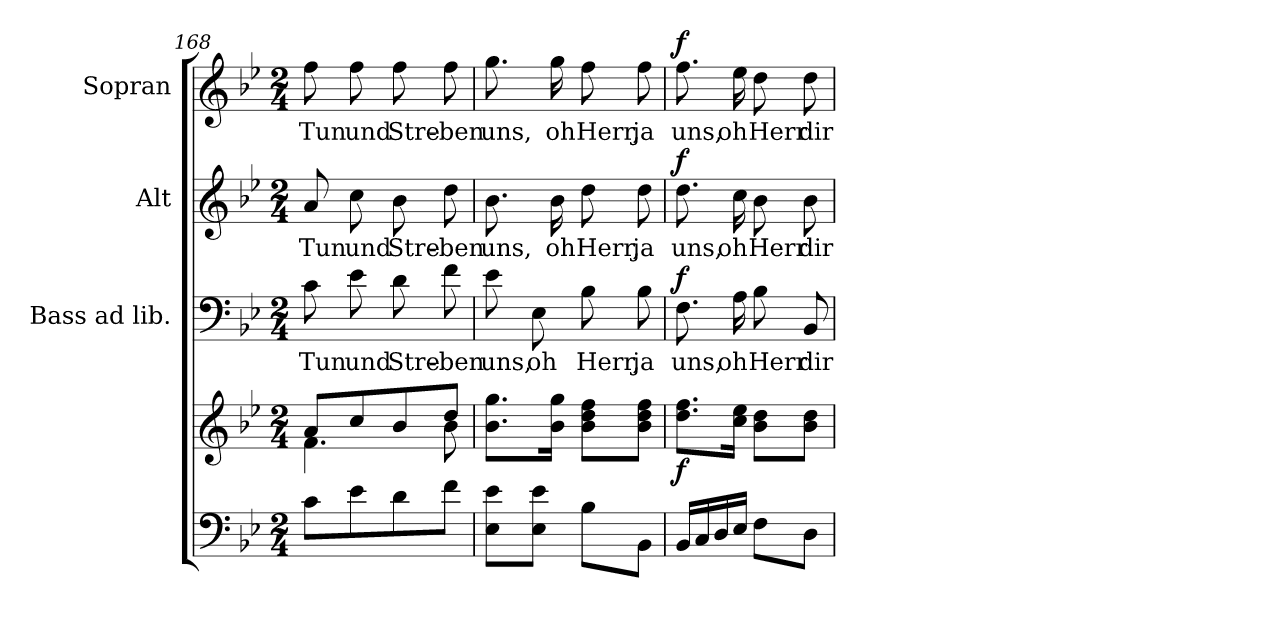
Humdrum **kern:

**kern	**kern	**dynam	**kern	**text	**dynam	**kern	**text	**dynam	**kern	**text	**dynam
*part4	*part4	*part4	*part3	*part3	*part3	*part2	*part2	*part2	*part1	*part1	*part1
*staff5	*staff4	*staff4/5	*staff3	*staff3	*staff3	*staff2	*staff2	*staff2	*staff1	*staff1	*staff1
*	*	*	*I"Bass ad lib.	*	*	*I"Alt	*	*	*I"Sopran	*	*
*	*	*	*I'B.	*	*	*I'A.	*	*	*I'S.	*	*
*clefF4	*clefG2	*	*clefF4	*	*	*clefG2	*	*	*clefG2	*	*
*k[b-e-]	*k[b-e-]	*	*k[b-e-]	*	*	*k[b-e-]	*	*	*k[b-e-]	*	*
*B-:	*B-:	*	*B-:	*	*	*B-:	*	*	*B-:	*	*
*M2/4	*M2/4	*	*M2/4	*	*	*M2/4	*	*	*M2/4	*	*
=168	=168	=168	=168	=168	=168	=168	=168	=168	=168	=168	=168
*	*^	*	*	*	*	*	*	*	*	*	*
!	!	!	!	!	!LO:LY:b	!	!	!LO:LY:b	!	!	!LO:LY:b	!
8c\L	8a/L	4.f\	.	8c\	Tun	.	8a/	Tun	.	8ff\	Tun	.
!	!	!	!	!	!LO:LY:b	!	!	!LO:LY:b	!	!	!LO:LY:b	!
8e-\	8cc/	.	.	8e-\	und	.	8cc\	und	.	8ff\	und	.
!	!	!	!	!	!LO:LY:b	!	!	!LO:LY:b	!	!	!LO:LY:b	!
8d\	8b-/	.	.	8d\	Stre-	.	8b-\	Stre-	.	8ff\	Stre-	.
!	!	!	!	!	!LO:LY:b	!	!	!LO:LY:b	!	!	!LO:LY:b	!
8f\J	8dd/J	8b-\	.	8f\	-ben	.	8dd\	-ben	.	8ff\	-ben	.
=169	=169	=169	=169	=169	=169	=169	=169	=169	=169	=169	=169	=169
!	!	!	!	!	!LO:LY:b	!	!	!LO:LY:b	!	!	!LO:LY:b	!
*	*v	*v	*	*	*	*	*	*	*	*	*	*
8E-\ 8e-\L	8.b-\ 8.gg\L	.	8e-\	uns,	.	8.b-\	uns,	.	8.gg\	uns,	.
!	!	!	!	!LO:LY:b	!	!	!	!	!	!	!
8E-\ 8e-\J	.	.	8E-\	oh	.	.	.	.	.	.	.
!	!	!	!	!	!	!	!LO:LY:b	!	!	!LO:LY:b	!
.	16b-\ 16gg\Jk	.	.	.	.	16b-\	oh	.	16gg\	oh	.
!	!	!	!	!LO:LY:b	!	!	!LO:LY:b	!	!	!LO:LY:b	!
8B-\L	8b-\ 8dd\ 8ff\L	.	8B-\	Herr,	.	8dd\	Herr,	.	8ff\	Herr,	.
!	!	!	!	!LO:LY:b	!	!	!LO:LY:b	!	!	!LO:LY:b	!
8BB-\J	8b-\ 8dd\ 8ff\J	.	8B-\	ja	.	8dd\	ja	.	8ff\	ja	.
!!LO:LB:g=z
=170	=170	=170	=170	=170	=170	=170	=170	=170	=170	=170	=170
!	!	!LO:DY:b	!	!LO:LY:b	!LO:DY:a	!	!LO:LY:b	!LO:DY:a	!	!LO:LY:b	!LO:DY:a
16BB-/LL	8.dd\ 8.ff\L	f	8.F\	uns,	f	8.dd\	uns,	f	8.ff\	uns,	f
16C/	.	.	.	.	.	.	.	.	.	.	.
16D/	.	.	.	.	.	.	.	.	.	.	.
!	!	!	!	!LO:LY:b	!	!	!LO:LY:b	!	!	!LO:LY:b	!
16E-/JJ	16cc\ 16ee-\Jk	.	16A\	oh	.	16cc\	oh	.	16ee-\	oh	.
!	!	!	!	!LO:LY:b	!	!	!LO:LY:b	!	!	!LO:LY:b	!
8F\L	8b-\ 8dd\L	.	8B-\	Herr	.	8b-\	Herr	.	8dd\	Herr	.
!	!	!	!	!LO:LY:b	!	!	!LO:LY:b	!	!	!LO:LY:b	!
8D\J	8b-\ 8dd\J	.	8BB-/	dir	.	8b-\	dir	.	8dd\	dir	.
=	=	=	=	=	=	=	=	=	=	=	=
*-	*-	*-	*-	*-	*-	*-	*-	*-	*-	*-	*-
